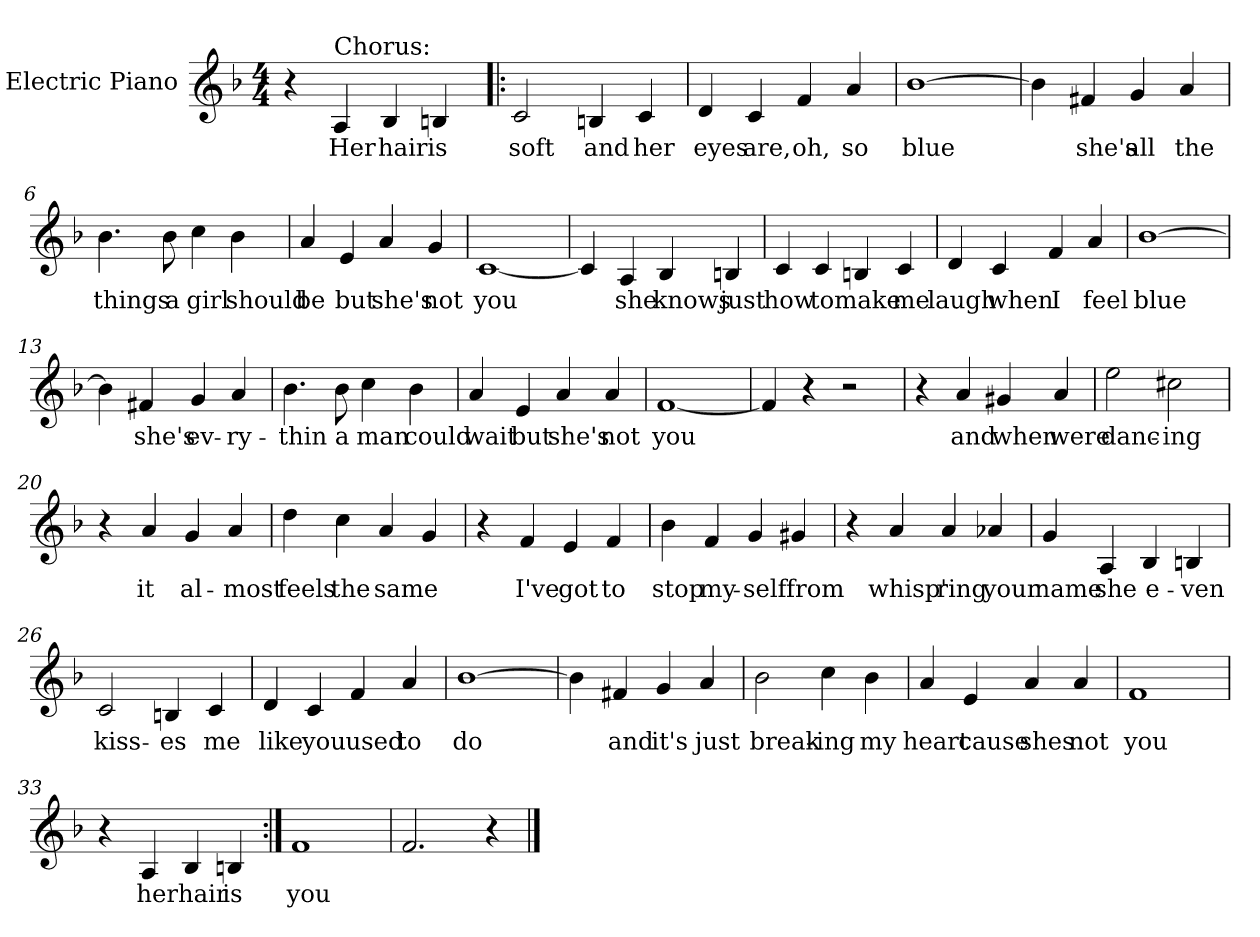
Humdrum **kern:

**kern	**text
*part1	*part1
*staff1	*staff1
*I"Electric Piano	*
*I'E.Pno	*
*clefG2	*
*k[b-]	*
*F:	*
*M4/4	*
=1	=1
4r	.
!LO:TX:a:t=Chorus&colon;	!
4A/	Her
4B-/	hair
4Bn/	is
=2!|:	=2!|:
2c/	soft
4Bn/	and
4c/	her
=3	=3
4d/	eyes
4c/	are,
4f/	oh,
4a/	so
=4	=4
[1b-	blue
=5	=5
4b-\]	.
4f#X/	she's
4g/	all
4a/	the
!!LO:LB:g=z
=6	=6
4.b-\	things
8b-\	a
4cc\	girl
4b-\	should
=7	=7
4a/	be
4e/	but
4a/	she's
4g/	not
=8	=8
[1c	you
=9	=9
4c/]	.
4A/	she
4B-/	knows
4Bn/	just
!!LO:LB:g=z
=10	=10
4c/	how
4c/	to
4Bn/	make
4c/	me
=11	=11
4d/	laugh
4c/	when
4f/	I
4a/	feel
=12	=12
[1b-	blue
=13	=13
4b-\]	.
4f#X/	she's
4g/	ev-
4a/	-ry-
!!LO:LB:g=z
=14	=14
4.b-\	-thin
8b-\	a
4cc\	man
4b-\	could
=15	=15
4a/	wait
4e/	but
4a/	she's
4a/	not
=16	=16
[1f	you
=17	=17
4f/]	.
4r	.
2r	.
=18	=18
4r	.
4a/	and
4g#X/	when
4a/	were
!!LO:LB:g=z
=19	=19
2ee\	danc-
2cc#X\	-ing
=20	=20
4r	.
4a/	it
4g/	al-
4a/	-most
=21	=21
4dd\	feels
4cc\	the
4a/	same
4g/	.
=22	=22
4r	.
4f/	I've
4e/	got
4f/	to
=23	=23
4b-\	stop
4f/	my-
4g/	-self
4g#X/	from
!!LO:LB:g=z
=24	=24
4r	.
4a/	whisp'
4a/	ring
4a-X/	your
=25	=25
4g/	name
4A/	she
4B-/	e-
4Bn/	ven
=26	=26
2c/	kiss-
4Bn/	es
4c/	me
=27	=27
4d/	like
4c/	you
4f/	used
4a/	to
=28	=28
[1b-	do
!!LO:LB:g=z
=29	=29
4b-\]	.
4f#X/	and
4g/	it's
4a/	just
=30	=30
2b-\	break-
4cc\	-ing
4b-\	my
=31	=31
4a/	heart
4e/	cause
4a/	shes
4a/	not
=32	=32
1f	you
=33	=33
4r	.
4A/	her
4B-/	hair
4Bn/	is
=34:|!	=34:|!
1f	you
=35	=35
2.f/	.
4r	.
==	==
*-	*-
